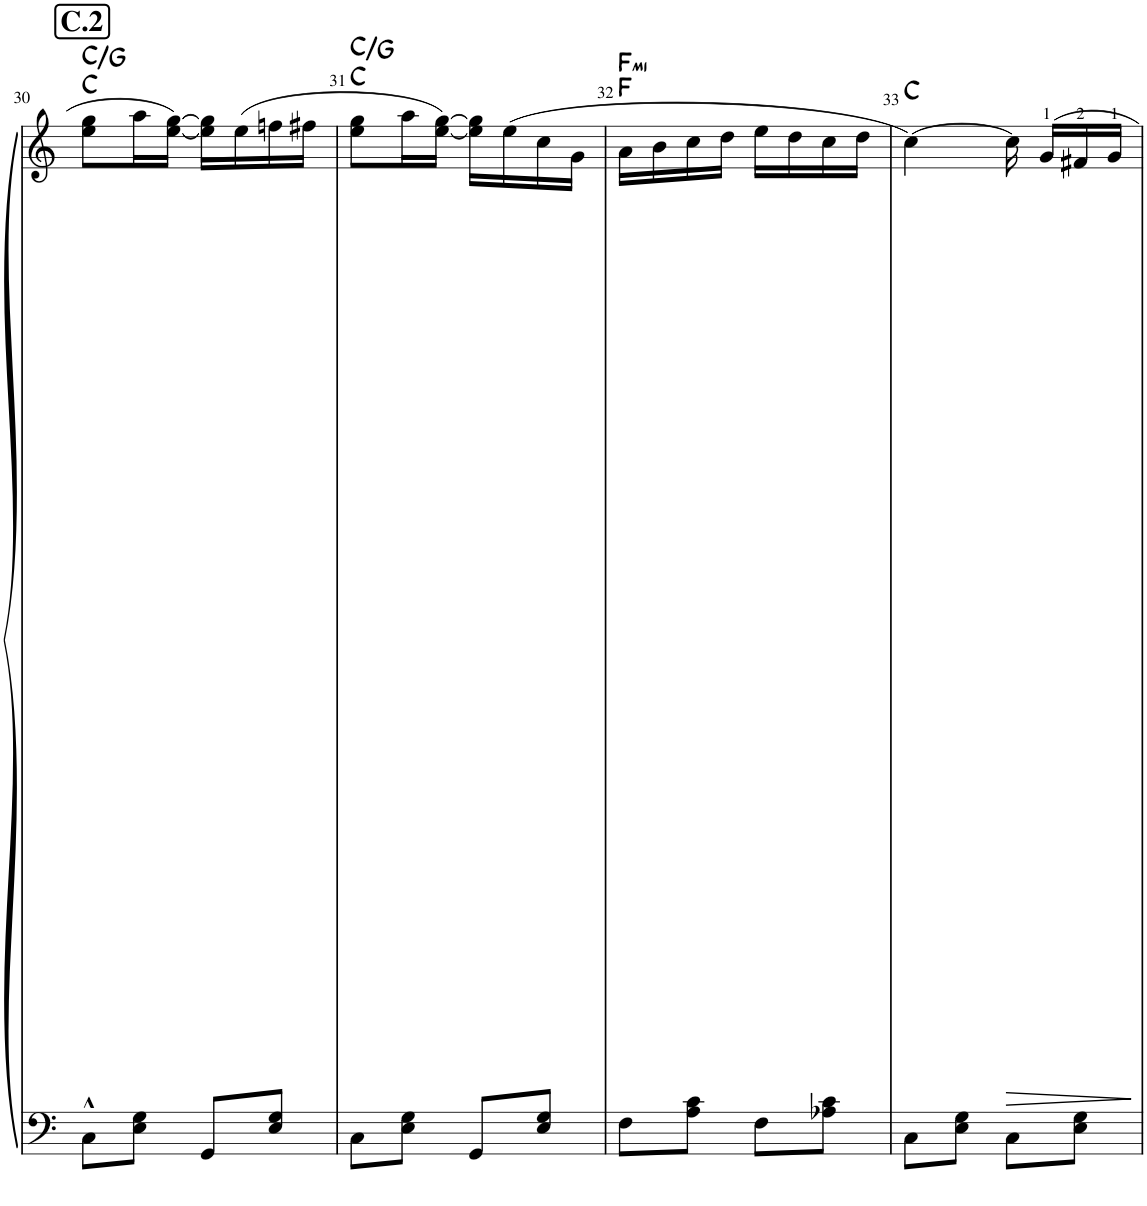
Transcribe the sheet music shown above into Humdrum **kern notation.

**kern	**kern	**dynam	**harte
*part2	*part1	*part1	*part1
*staff2	*staff1	*staff1	*
*I"Piano	*I"Piano	*	*
*I'Pno	*I'Pno	*	*
!!LO:PB:g=z
*clefF4	*clefG2	*	*
*k[]	*k[]	*	*
*M2/4	*M2/4	*	*
=30	=30	=30	=30
!	!LO:TX:a:B:t=C.2	!	!
8C^^\L	8ee\ 8gg\L	.	C:maj C:maj/5
8E\ 8G\J	16aa\L	.	.
.	[16ee\ [16gg\JJ	.	.
8GG/L	16ee\] 16gg\]LL	.	.
.	(16ee\	.	.
8E/ 8G/J	16ffn\	.	.
.	16ff#X\JJ	.	.
=31	=31	=31	=31
8C\L	8ee\ 8gg\L	.	C:maj C:maj/5
8E\ 8G\J	16aa\L	.	.
.	[16ee\ [16gg\JJ)	.	.
8GG/L	16ee\] 16gg\]LL	.	.
.	(16ee\	.	.
8E/ 8G/J	16cc\	.	.
.	16g\JJ	.	.
=32	=32	=32	=32
!	!	!	!LO:H:n=2:kt=mi
8F\L	16a\LL	.	F:maj F:min
.	16b\	.	.
8A\ 8c\J	16cc\	.	.
.	16dd\JJ	.	.
8F\L	16ee\LL	.	.
.	16dd\	.	.
8A-X\ 8c\J	16cc\	.	.
.	16dd\JJ	.	.
=33	=33	=33	=33
8C\L	[4cc\)	.	C:maj
8E\ 8G\J	.	.	.
!	!	!LO:HP:b	!
8C\L	16cc\]	>	.
.	16g/LL	.	.
8E\ 8G\J	16f#X/	.	.
.	16g/JJ	.	.
.	.	]	.
=	=	=	=
*-	*-	*-	*-
